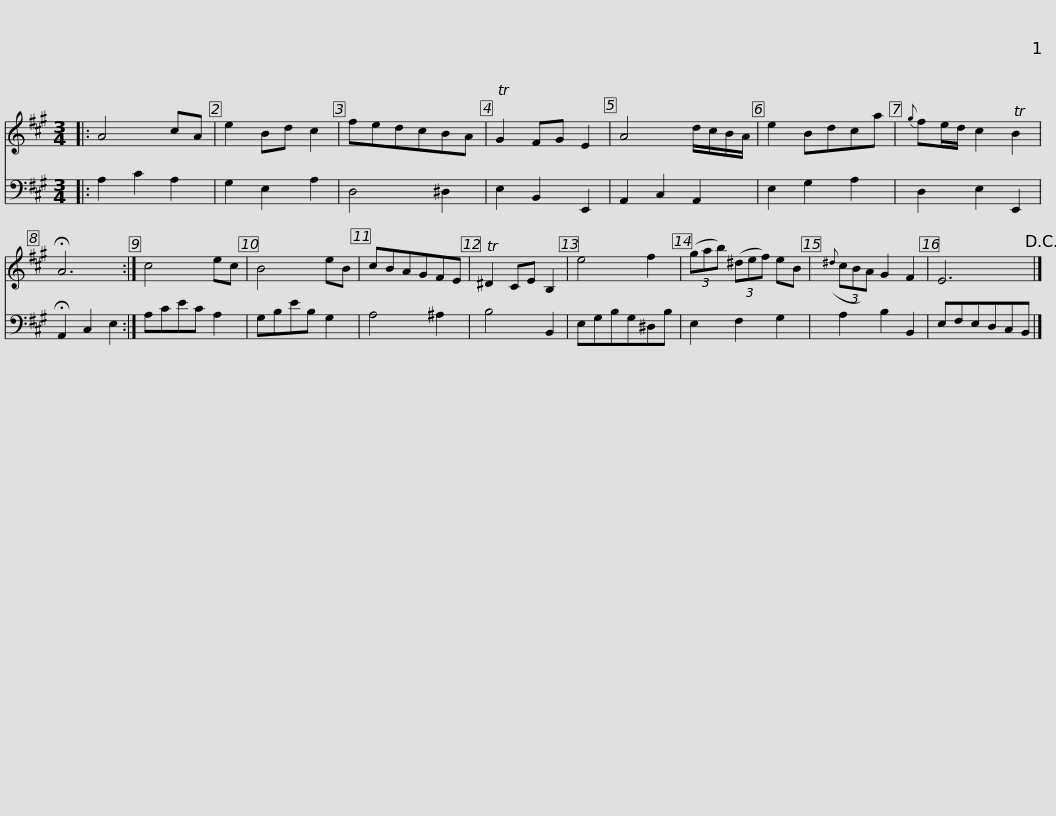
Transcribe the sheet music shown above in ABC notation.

X:1
%%score 1 2
L:1/8
M:3/4
I:linebreak $
K:A
V:1 treble
V:2 bass
V:1
|: A4 cA | e2 Bd c2 | fedcBA | TG2 FG E2 | A4 d/c/B/A/ | %5
 e2 Bdca |{g} fe/d/ c2 TB2 | !fermata!A6 :|$ c4 ec | B4 eB | %10
 cBAGFE | T^D2 CE B,2 | e4 f2 | (3(gab) (3(^def) eB |$({^d} (3cBA) G2 F2 | %15
 E6!D.C.! |] %16
V:2
|: A,2 C2 A,2 | G,2 E,2 A,2 | D,4 ^D,2 | E,2 B,,2 E,,2 | A,,2 C,2 A,,2 | %5
 E,2 G,2 A,2 | D,2 E,2 E,,2 | !fermata!A,,2 C,2 E,2 :|$ A,CEC A,2 | G,B,EB, G,2 | %10
 A,4 ^A,2 | B,4 B,,2 | E,G,B,G,^D,B, | E,2 F,2 G,2 |$ A,2 B,2 B,,2 | %15
 E,F,E,D,C,B,, |] %16
